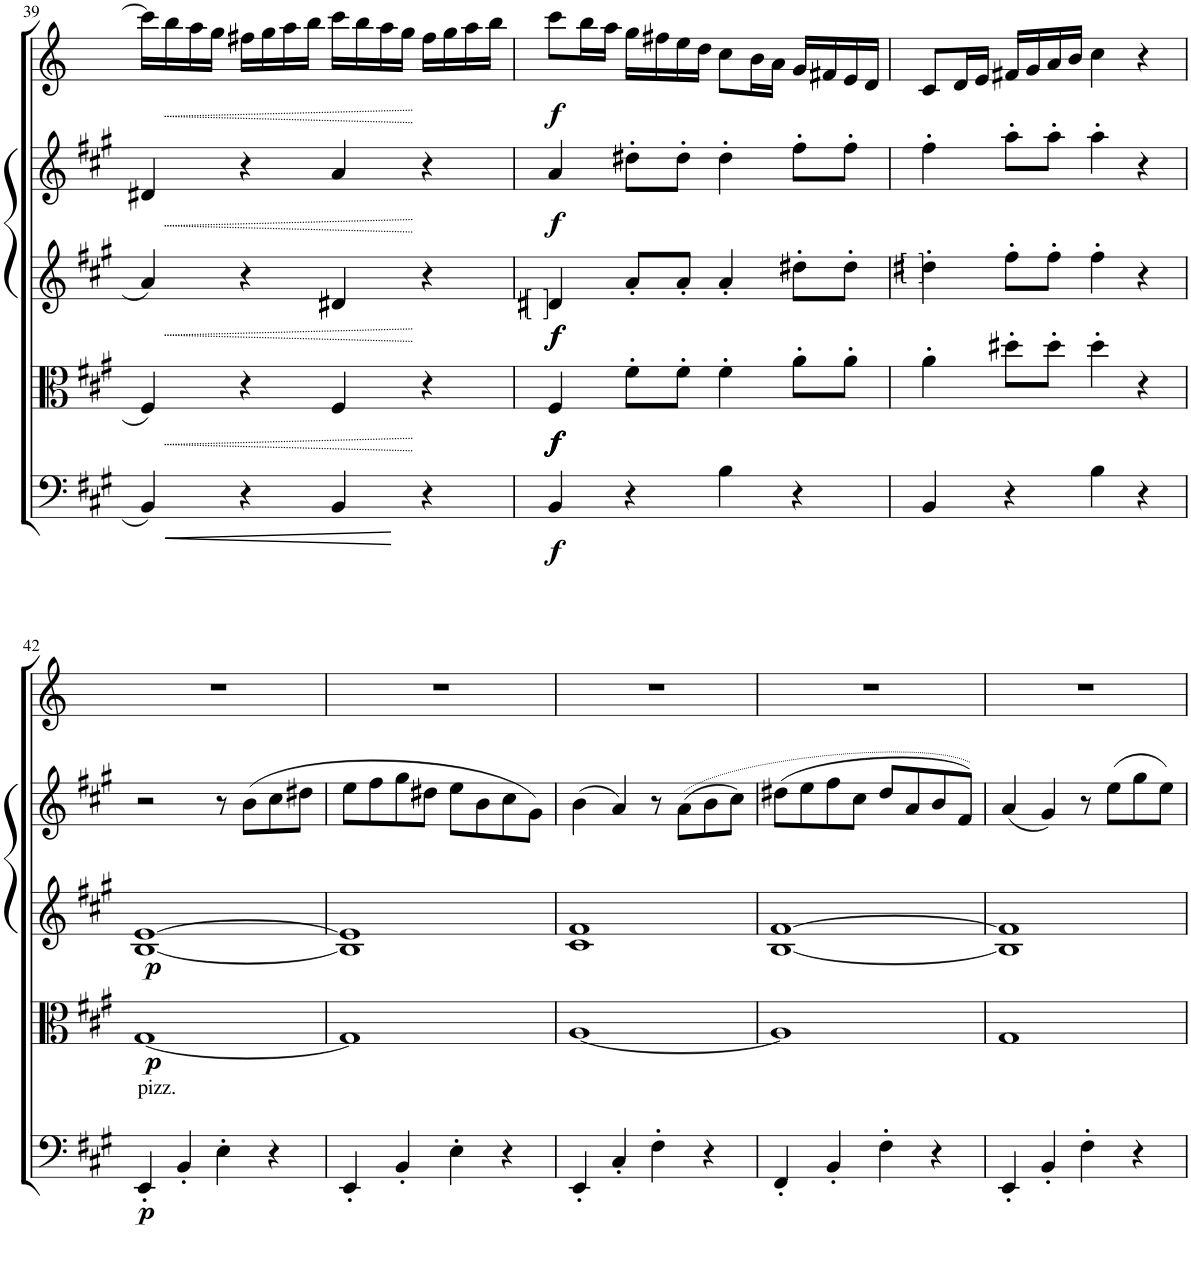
**kern	**dynam	**kern	**dynam	**kern	**dynam	**kern	**dynam	**kern	**dynam
*part5	*part5	*part4	*part4	*part3	*part3	*part2	*part2	*part1	*part1
*staff5	*staff5	*staff4	*staff4	*staff3	*staff3	*staff2	*staff2	*staff1	*staff1
*I"Violoncello	*	*I"Viola	*	*I"Violino II	*	*I"Violino I	*	*I"Clarinetto in La/A	*
*I'Vc	*	*I'Vla	*	*I'Vln	*	*I'Vln	*	*I'Cl	*
!!LO:PB:g=z
*clefF4	*	*clefC3	*	*clefG2	*	*clefG2	*	*clefG2	*
*	*	*	*	*	*	*	*	*Trd2c3	*
*k[f#c#g#]	*	*k[f#c#g#]	*	*k[f#c#g#]	*	*k[f#c#g#]	*	*k[]	*
*M4/4	*	*M4/4	*	*M4/4	*	*M4/4	*	*M4/4	*
*met(c)	*	*met(c)	*	*met(c)	*	*met(c)	*	*met(c)	*
=39	=39	=39	=39	=39	=39	=39	=39	=39	=39
*^	*	*^	*	*^	*	*^	*	*	*
4BB/	16C#LL	.	4F#/	16ryy	.	4a/	16ryy	.	4d#X/	16ryy	.	16ccc\LL]	.
!	!	!	!	!	!	!	!	!	!	!	!	!	!LO:HP:b
.	16C#	.	.	16B	.	.	16a	.	.	16a	.	16bb\	<
.	16C#	.	.	2..ryy	.	.	2..ryy	.	.	2..ryy	.	16aa\	.
.	16C#JJ	.	.	.	.	.	.	.	.	.	.	16gg\JJ	.
4r	16C#LL	.	4r	.	.	4r	.	.	4r	.	.	16ff#X\LL	.
.	16C#	.	.	.	.	.	.	.	.	.	.	16gg\	.
.	16C#	.	.	.	.	.	.	.	.	.	.	16aa\	.
.	16C#JJ	.	.	.	.	.	.	.	.	.	.	16bb\JJ	.
4BB/	16C#LL	.	4F#/	.	.	4d#X/	.	.	4a/	.	.	16ccc\LL	.
.	16C#	.	.	.	.	.	.	.	.	.	.	16bb\	.
.	16C#	.	.	.	.	.	.	.	.	.	.	16aa\	.
.	16C#JJ	.	.	.	.	.	.	.	.	.	.	16gg\JJ	.
4r	16C#LL	.	4r	.	.	4r	.	.	4r	.	.	16ff#\LL	[
.	16C#	.	.	.	.	.	.	.	.	.	.	16gg\	.
.	16C#	.	.	.	.	.	.	.	.	.	.	16aa\	.
.	16C#JJ	.	.	.	.	.	.	.	.	.	.	16bb\JJ	.
*	*	*	*v	*v	*	*	*	*	*v	*v	*	*	*
*	*	*	*	*	*v	*v	*	*	*	*	*
=40	=40	=40	=40	=40	=40	=40	=40	=40	=40	=40
!	!	!LO:DY:b	!	!LO:DY:b	!	!	!	!	!	!
!	!	!	!	!LO:DY:n=1:b	!	!	!	!	!	!
!	!	!	!	!LO:DY:n=2:b	!	!LO:DY:b	!	!	!	!
!	!	!	!	!	!	!LO:DY:n=1:b	!	!LO:DY:b	!	!LO:DY:b
*v	*v	*	*	*	*	*	*	*	*	*
4BB/	f	4F#/	f f f	4d#X/	f f	4a/	f	8ccc\L	f
.	.	.	.	.	.	.	.	16bb\L	.
.	.	.	.	.	.	.	.	16aa\JJ	.
4r	.	8f#'\L	.	8a'/L	.	8dd#X'\L	.	16gg\LL	.
.	.	.	.	.	.	.	.	16ff#X\	.
.	.	8f#'\J	.	8a'/J	.	8dd#'\J	.	16ee\	.
.	.	.	.	.	.	.	.	16dd\JJ	.
4B\	.	4f#'\	.	4a'/	.	4dd#'\	.	8cc\L	.
.	.	.	.	.	.	.	.	16b\L	.
.	.	.	.	.	.	.	.	16a\JJ	.
4r	.	8a'\L	.	8dd#X'\L	.	8ff#'\L	.	16g/LL	.
.	.	.	.	.	.	.	.	16f#X/	.
.	.	8a'\J	.	8dd#'\J	.	8ff#'\J	.	16e/	.
.	.	.	.	.	.	.	.	16d/JJ	.
=41	=41	=41	=41	=41	=41	=41	=41	=41	=41
4BB/	.	4a'\	.	4dd#X'\	.	4ff#'\	.	8c/L	.
.	.	.	.	.	.	.	.	16d/L	.
.	.	.	.	.	.	.	.	16e/JJ	.
4r	.	8dd#X'\L	.	8ff#'\L	.	8aa'\L	.	16f#X/LL	.
.	.	.	.	.	.	.	.	16g/	.
.	.	8dd#'\J	.	8ff#'\J	.	8aa'\J	.	16a/	.
.	.	.	.	.	.	.	.	16b/JJ	.
4B\	.	4dd#'\	.	4ff#'\	.	4aa'\	.	4cc\	.
4r	.	4r	.	4r	.	4r	.	4r	.
!!LO:LB:g=z
=42	=42	=42	=42	=42	=42	=42	=42	=42	=42
!LO:TX:a:t=pizz.	!	!	!	!	!	!	!	!	!
!	!LO:DY:b	!	!LO:DY:b	!	!LO:DY:b	!	!	!	!
4EE'/	p	[1G#	p	[1B [1e	p	2r	.	1r	.
4BB'/	.	.	.	.	.	.	.	.	.
4E'\	.	.	.	.	.	8r	.	.	.
.	.	.	.	.	.	(8b\L	.	.	.
4r	.	.	.	.	.	8cc#\	.	.	.
.	.	.	.	.	.	8dd#X\J	.	.	.
=43	=43	=43	=43	=43	=43	=43	=43	=43	=43
4EE'/	.	1G#]	.	1B] 1e]	.	8ee\L	.	1r	.
.	.	.	.	.	.	8ff#\	.	.	.
4BB'/	.	.	.	.	.	8gg#\	.	.	.
.	.	.	.	.	.	8dd#X\J	.	.	.
4E'\	.	.	.	.	.	8ee\L	.	.	.
.	.	.	.	.	.	8b\	.	.	.
4r	.	.	.	.	.	8cc#\	.	.	.
.	.	.	.	.	.	8g#\J)	.	.	.
=44	=44	=44	=44	=44	=44	=44	=44	=44	=44
4EE'/	.	[1A	.	1c# 1f#	.	(4b\	.	1r	.
4C#'/	.	.	.	.	.	4a/)	.	.	.
4F#'\	.	.	.	.	.	8r	.	.	.
.	.	.	.	.	.	((8a\L	.	.	.
4r	.	.	.	.	.	8b\	.	.	.
.	.	.	.	.	.	8cc#\J)	.	.	.
=45	=45	=45	=45	=45	=45	=45	=45	=45	=45
4FF#'/	.	1A]	.	[1B [1f#	.	(8dd#X\L	.	1r	.
.	.	.	.	.	.	8ee\	.	.	.
4BB'/	.	.	.	.	.	8ff#\	.	.	.
.	.	.	.	.	.	8cc#\J	.	.	.
4F#'\	.	.	.	.	.	8dd#/L	.	.	.
.	.	.	.	.	.	8a/	.	.	.
4r	.	.	.	.	.	8b/	.	.	.
.	.	.	.	.	.	8f#/J))	.	.	.
=46	=46	=46	=46	=46	=46	=46	=46	=46	=46
4EE'/	.	1G#	.	1B] 1f#]	.	(4a/	.	1r	.
4BB'/	.	.	.	.	.	4g#/)	.	.	.
4F#'\	.	.	.	.	.	8r	.	.	.
.	.	.	.	.	.	(8ee\L	.	.	.
4r	.	.	.	.	.	8gg#\	.	.	.
.	.	.	.	.	.	8ee\J)	.	.	.
=	=	=	=	=	=	=	=	=	=
*-	*-	*-	*-	*-	*-	*-	*-	*-	*-
